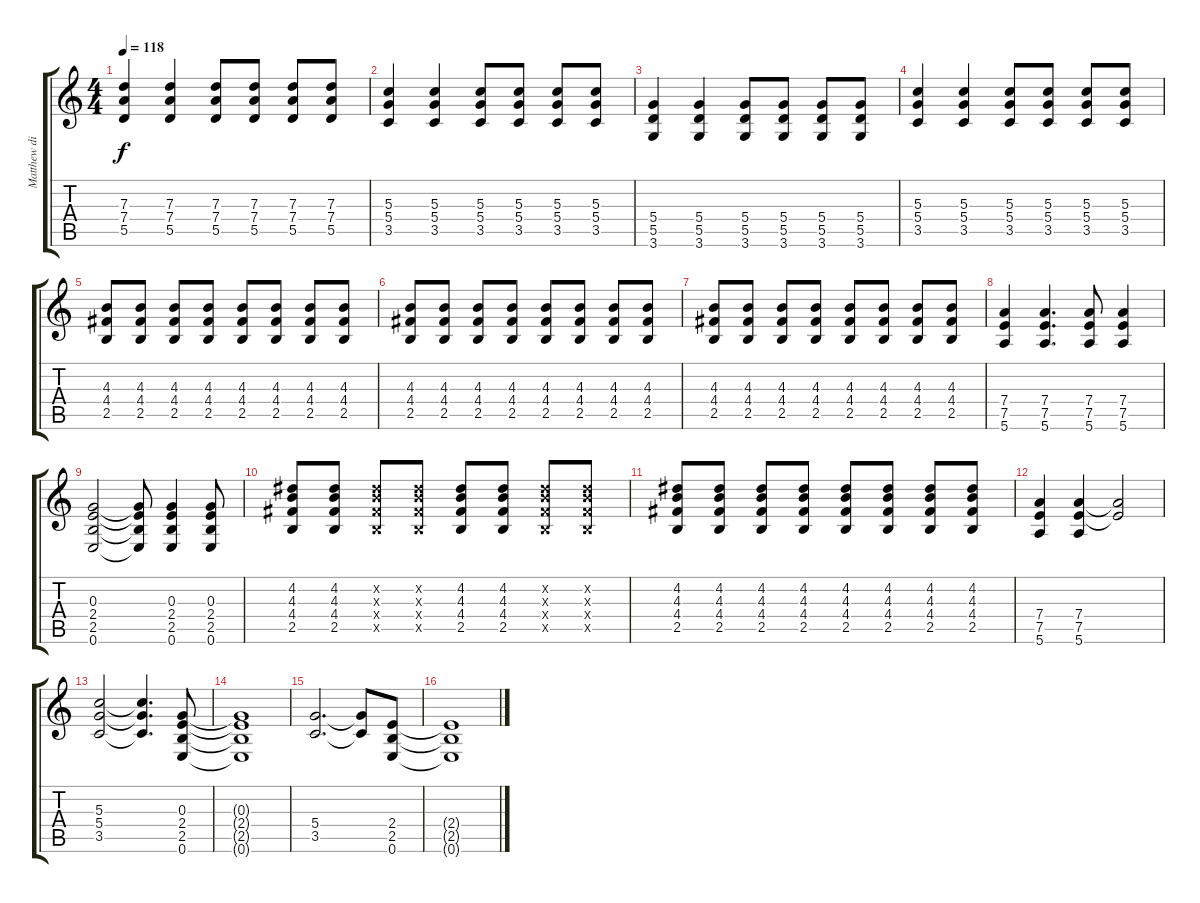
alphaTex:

\track ("Matthew disto" "Matthew di") {instrument overdrivenguitar}
\staff {score tabs}
\tuning (E4 B3 G3 D3 A2 E2) {hide}
\ts (4 4)
\tempo 118
\clef g2
\ks c
(7.3 7.4 5.5).4{dy f} (7.3 7.4 5.5).4 (7.3 7.4 5.5).8 (7.3 7.4 5.5).8 (7.3 7.4 5.5).8 (7.3 7.4 5.5).8 |
(5.3 5.4 3.5).4 (5.3 5.4 3.5).4 (5.3 5.4 3.5).8 (5.3 5.4 3.5).8 (5.3 5.4 3.5).8 (5.3 5.4 3.5).8 |
(5.4 5.5 3.6).4 (5.4 5.5 3.6).4 (5.4 5.5 3.6).8 (5.4 5.5 3.6).8 (5.4 5.5 3.6).8 (5.4 5.5 3.6).8 |
(5.3 5.4 3.5).4 (5.3 5.4 3.5).4 (5.3 5.4 3.5).8 (5.3 5.4 3.5).8 (5.3 5.4 3.5).8 (5.3 5.4 3.5).8 |
(4.3 4.4 2.5).8 (4.3 4.4 2.5).8 (4.3 4.4 2.5).8 (4.3 4.4 2.5).8 (4.3 4.4 2.5).8 (4.3 4.4 2.5).8 (4.3 4.4 2.5).8 (4.3 4.4 2.5).8 |
(4.3 4.4 2.5).8 (4.3 4.4 2.5).8 (4.3 4.4 2.5).8 (4.3 4.4 2.5).8 (4.3 4.4 2.5).8 (4.3 4.4 2.5).8 (4.3 4.4 2.5).8 (4.3 4.4 2.5).8 |
(4.3 4.4 2.5).8 (4.3 4.4 2.5).8 (4.3 4.4 2.5).8 (4.3 4.4 2.5).8 (4.3 4.4 2.5).8 (4.3 4.4 2.5).8 (4.3 4.4 2.5).8 (4.3 4.4 2.5).8 |
(7.4 7.5 5.6).4 (7.4 7.5 5.6).4{d} (7.4 7.5 5.6).8 (7.4 7.5 5.6).4 |
(0.3 2.4 2.5 0.6).2 (0.3{t} 2.4{t} 2.5{t} 0.6{t}).8 (0.3 2.4 2.5 0.6).4 (0.3 2.4 2.5 0.6).8 |
(4.2 4.3 4.4 2.5).8 (4.2 4.3 4.4 2.5).8 (4.2{x} 4.3{x} 4.4{x} 2.5{x}).8 (4.2{x} 4.3{x} 4.4{x} 2.5{x}).8 (4.2 4.3 4.4 2.5).8 (4.2 4.3 4.4 2.5).8 (4.2{x} 4.3{x} 4.4{x} 2.5{x}).8 (4.2{x} 4.3{x} 4.4{x} 2.5{x}).8 |
(4.2 4.3 4.4 2.5).8 (4.2 4.3 4.4 2.5).8 (4.2 4.3 4.4 2.5).8 (4.2 4.3 4.4 2.5).8 (4.2 4.3 4.4 2.5).8 (4.2 4.3 4.4 2.5).8 (4.2 4.3 4.4 2.5).8 (4.2 4.3 4.4 2.5).8 |
(7.4 7.5 5.6).4 (7.4 7.5 5.6).4 (7.4{t} 7.5{t}).2 |
(5.3 5.4 3.5).2 (5.3{t} 5.4{t} 3.5{t}).4{d} (0.3 2.4 2.5 0.6).8 |
(0.3{t} 2.4{t} 2.5{t} 0.6{t}).1 |
(5.4 3.5).2{d} (5.4{t} 3.5{t}).8 (2.4 2.5 0.6).8 |
(2.4{t} 2.5{t} 0.6{t}).1
